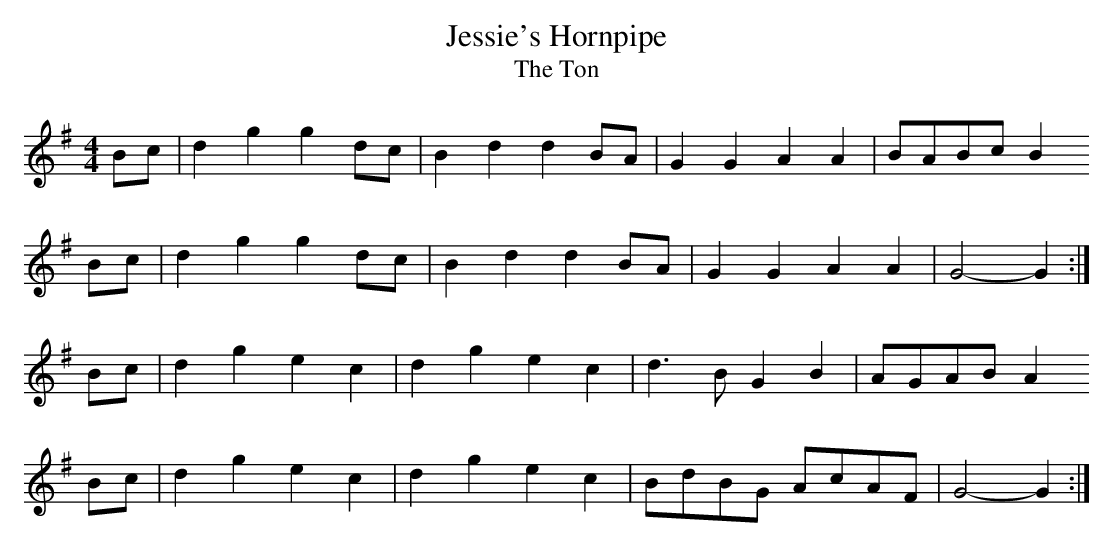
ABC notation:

X:1
T:Jessie's Hornpipe
T:The Ton
M:4/4
L:1/8
K:G
Bc | d2 g2 g2 dc | B2 d2 d2 BA | G2 G2 A2 A2 | BABc B2
Bc | d2 g2 g2 dc | B2 d2 d2 BA | G2 G2 A2 A2 | G4-  G2 :|
Bc | d2 g2 e2 c2 | d2 g2 e2 c2 | d3  B G2 B2 | AGAB A2
Bc | d2 g2 e2 c2 | d2 g2 e2 c2 | BdBG  AcAF  | G4-  G2 :|
